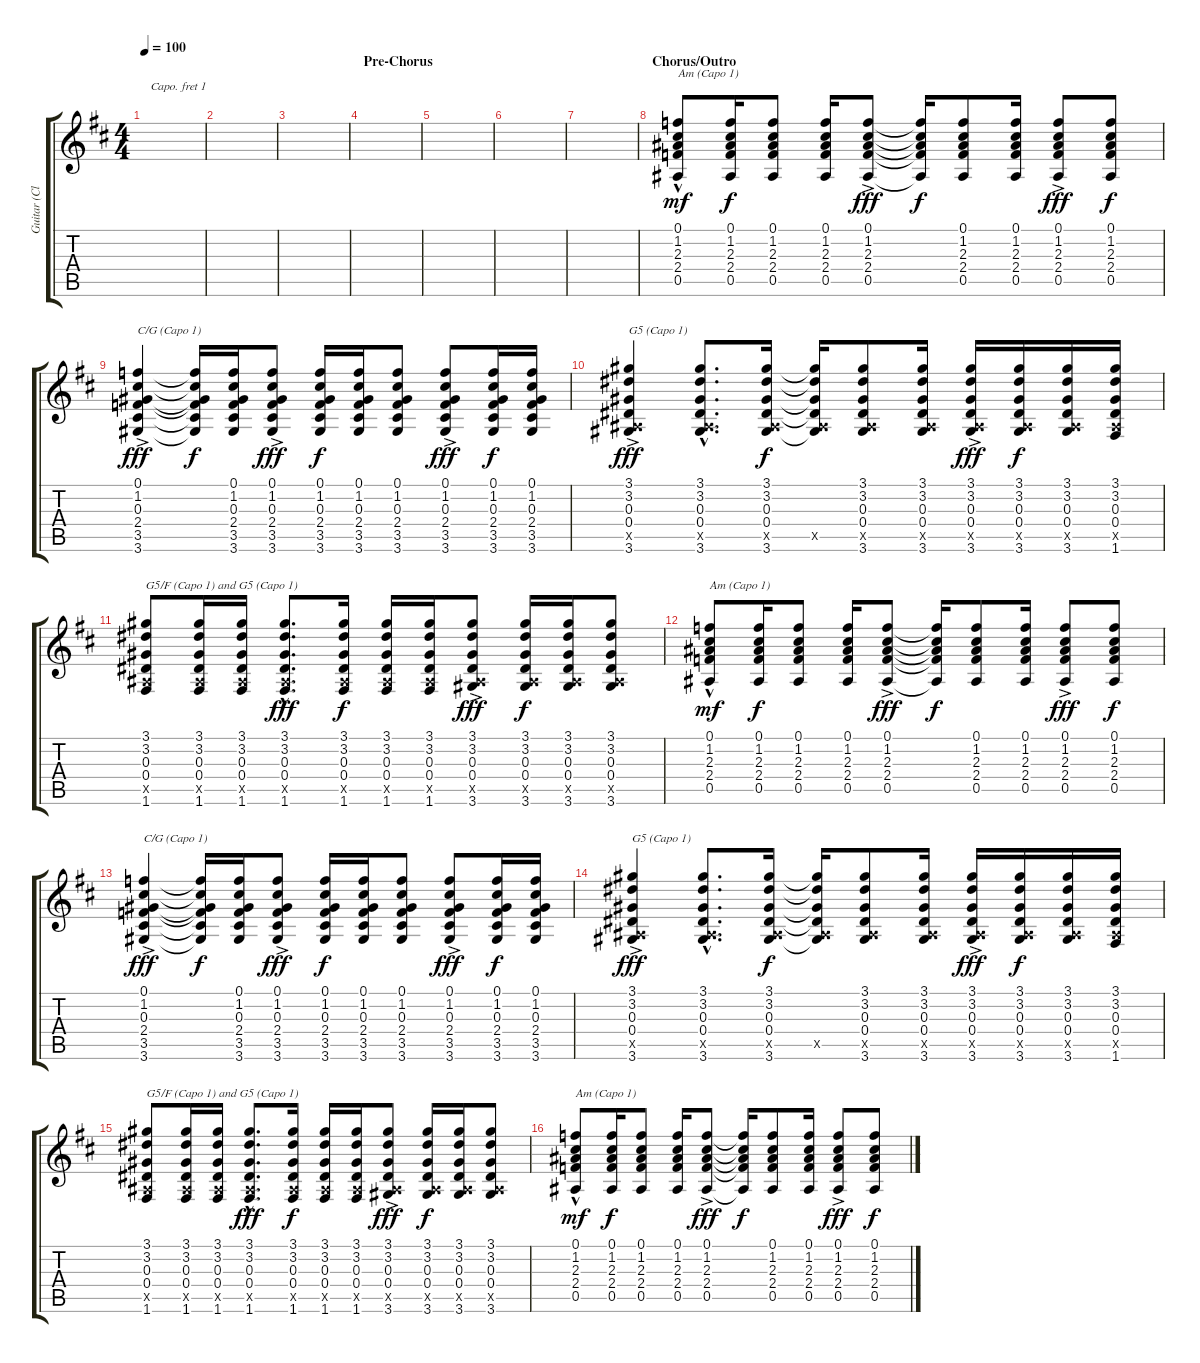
\track ("Guitar (Clean) Capo 1" "Guitar (Cl") {instrument acousticguitarsteel}
\staff {score tabs}
\capo 1
\tuning (E4 B3 G3 D3 A2 E2) {hide}
\ts (4 4)
\tempo 100
\clef g2
\ks d
|
|
|
\section ("" "Pre-Chorus")
|
|
|
|
\section ("" "Chorus/Outro")
(0.1{hac} 1.2{hac} 2.3{hac} 2.4{hac} 0.5{hac}).8{txt "Am (Capo 1)" dy mf} (0.1 1.2 2.3 2.4 0.5).16{dy f} (0.1 1.2 2.3 2.4 0.5).8 (0.1 1.2 2.3 2.4 0.5).16 (0.1{ac} 1.2 2.3 2.4 0.5).8{dy fff} (0.1{t} 1.2{t} 2.3{t} 2.4{t} 0.5{t}).16{dy f} (0.1 1.2 2.3 2.4 0.5).8 (0.1 1.2 2.3 2.4 0.5).16 (0.1 1.2 2.3 2.4 0.5{ac}).8{dy fff} (0.1 1.2 2.3 2.4 0.5).8{dy f} |
(0.1 1.2 0.3 2.4 3.5 3.6{ac}).4{txt "C/G (Capo 1)" dy fff} (0.1{t} 1.2{t} 0.3{t} 2.4{t} 3.5{t} 3.6{t}).16{dy f} (0.1 1.2 0.3 2.4 3.5 3.6).16 (0.1 1.2 0.3 2.4 3.5 3.6{ac}).8{dy fff} (0.1 1.2 0.3 2.4 3.5 3.6).16{dy f} (0.1 1.2 0.3 2.4 3.5 3.6).16 (0.1 1.2 0.3 2.4 3.5 3.6).8 (0.1 1.2 0.3 2.4 3.5 3.6{ac}).8{dy fff} (0.1 1.2 0.3 2.4 3.5 3.6).16{dy f} (0.1 1.2 0.3 2.4 3.5 3.6).16 |
(3.1{ac} 3.2 0.3 0.4 0.5{x} 3.6).4{txt "G5 (Capo 1)" dy fff} (3.1{hac} 3.2{hac} 0.3{hac} 0.4{hac} 0.5{hac x} 3.6).8{d} (3.1 3.2 0.3 0.4 0.5{x} 3.6).16{dy f} (3.1{t} 3.2{t} 0.3{t} 0.4{t} 0.5{x} 3.6{t}).16 (3.1 3.2 0.3 0.4 0.5{x} 3.6).8 (3.1 3.2 0.3 0.4 0.5{x} 3.6).16 (3.1 3.2 0.3 0.4 0.5{x} 3.6{ac}).16{dy fff} (3.1 3.2 0.3 0.4 0.5{x} 3.6).16{dy f} (3.1 3.2 0.3 0.4 0.5{x} 3.6).16 (3.1 3.2 0.3 0.4 0.5{x} 1.6).16 |
(3.1 3.2 0.3 0.4 0.5{x} 1.6).8{txt "G5/F (Capo 1) and G5 (Capo 1)"} (3.1 3.2 0.3 0.4 0.5{x} 1.6).16 (3.1 3.2 0.3 0.4 0.5{x} 1.6).16 (3.1{hac} 3.2{hac} 0.3{hac} 0.4{hac} 0.5{hac x} 1.6{hac}).8{d dy fff} (3.1 3.2 0.3 0.4 0.5{x} 1.6).16{dy f} (3.1 3.2 0.3 0.4 0.5{x} 1.6).16 (3.1 3.2 0.3 0.4 0.5{x} 1.6).16 (3.1 3.2 0.3 0.4 0.5{x} 3.6{ac}).8{dy fff} (3.1 3.2 0.3 0.4 0.5{x} 3.6).16{dy f} (3.1 3.2 0.3 0.4 0.5{x} 3.6).16 (3.1 3.2 0.3 0.4 0.5{x} 3.6).8 |
(0.1{hac} 1.2{hac} 2.3{hac} 2.4{hac} 0.5{hac}).8{txt "Am (Capo 1)" dy mf} (0.1 1.2 2.3 2.4 0.5).16{dy f} (0.1 1.2 2.3 2.4 0.5).8 (0.1 1.2 2.3 2.4 0.5).16 (0.1{ac} 1.2 2.3 2.4 0.5).8{dy fff} (0.1{t} 1.2{t} 2.3{t} 2.4{t} 0.5{t}).16{dy f} (0.1 1.2 2.3 2.4 0.5).8 (0.1 1.2 2.3 2.4 0.5).16 (0.1 1.2 2.3 2.4 0.5{ac}).8{dy fff} (0.1 1.2 2.3 2.4 0.5).8{dy f} |
(0.1 1.2 0.3 2.4 3.5 3.6{ac}).4{txt "C/G (Capo 1)" dy fff} (0.1{t} 1.2{t} 0.3{t} 2.4{t} 3.5{t} 3.6{t}).16{dy f} (0.1 1.2 0.3 2.4 3.5 3.6).16 (0.1 1.2 0.3 2.4 3.5 3.6{ac}).8{dy fff} (0.1 1.2 0.3 2.4 3.5 3.6).16{dy f} (0.1 1.2 0.3 2.4 3.5 3.6).16 (0.1 1.2 0.3 2.4 3.5 3.6).8 (0.1 1.2 0.3 2.4 3.5 3.6{ac}).8{dy fff} (0.1 1.2 0.3 2.4 3.5 3.6).16{dy f} (0.1 1.2 0.3 2.4 3.5 3.6).16 |
(3.1{ac} 3.2 0.3 0.4 0.5{x} 3.6).4{txt "G5 (Capo 1)" dy fff} (3.1{hac} 3.2{hac} 0.3{hac} 0.4{hac} 0.5{hac x} 3.6).8{d} (3.1 3.2 0.3 0.4 0.5{x} 3.6).16{dy f} (3.1{t} 3.2{t} 0.3{t} 0.4{t} 0.5{x} 3.6{t}).16 (3.1 3.2 0.3 0.4 0.5{x} 3.6).8 (3.1 3.2 0.3 0.4 0.5{x} 3.6).16 (3.1 3.2 0.3 0.4 0.5{x} 3.6{ac}).16{dy fff} (3.1 3.2 0.3 0.4 0.5{x} 3.6).16{dy f} (3.1 3.2 0.3 0.4 0.5{x} 3.6).16 (3.1 3.2 0.3 0.4 0.5{x} 1.6).16 |
(3.1 3.2 0.3 0.4 0.5{x} 1.6).8{txt "G5/F (Capo 1) and G5 (Capo 1)"} (3.1 3.2 0.3 0.4 0.5{x} 1.6).16 (3.1 3.2 0.3 0.4 0.5{x} 1.6).16 (3.1{hac} 3.2{hac} 0.3{hac} 0.4{hac} 0.5{hac x} 1.6{hac}).8{d dy fff} (3.1 3.2 0.3 0.4 0.5{x} 1.6).16{dy f} (3.1 3.2 0.3 0.4 0.5{x} 1.6).16 (3.1 3.2 0.3 0.4 0.5{x} 1.6).16 (3.1 3.2 0.3 0.4 0.5{x} 3.6{ac}).8{dy fff} (3.1 3.2 0.3 0.4 0.5{x} 3.6).16{dy f} (3.1 3.2 0.3 0.4 0.5{x} 3.6).16 (3.1 3.2 0.3 0.4 0.5{x} 3.6).8 |
(0.1{hac} 1.2{hac} 2.3{hac} 2.4{hac} 0.5{hac}).8{txt "Am (Capo 1)" dy mf} (0.1 1.2 2.3 2.4 0.5).16{dy f} (0.1 1.2 2.3 2.4 0.5).8 (0.1 1.2 2.3 2.4 0.5).16 (0.1{ac} 1.2 2.3 2.4 0.5).8{dy fff} (0.1{t} 1.2{t} 2.3{t} 2.4{t} 0.5{t}).16{dy f} (0.1 1.2 2.3 2.4 0.5).8 (0.1 1.2 2.3 2.4 0.5).16 (0.1 1.2 2.3 2.4 0.5{ac}).8{dy fff} (0.1 1.2 2.3 2.4 0.5).8{dy f}
